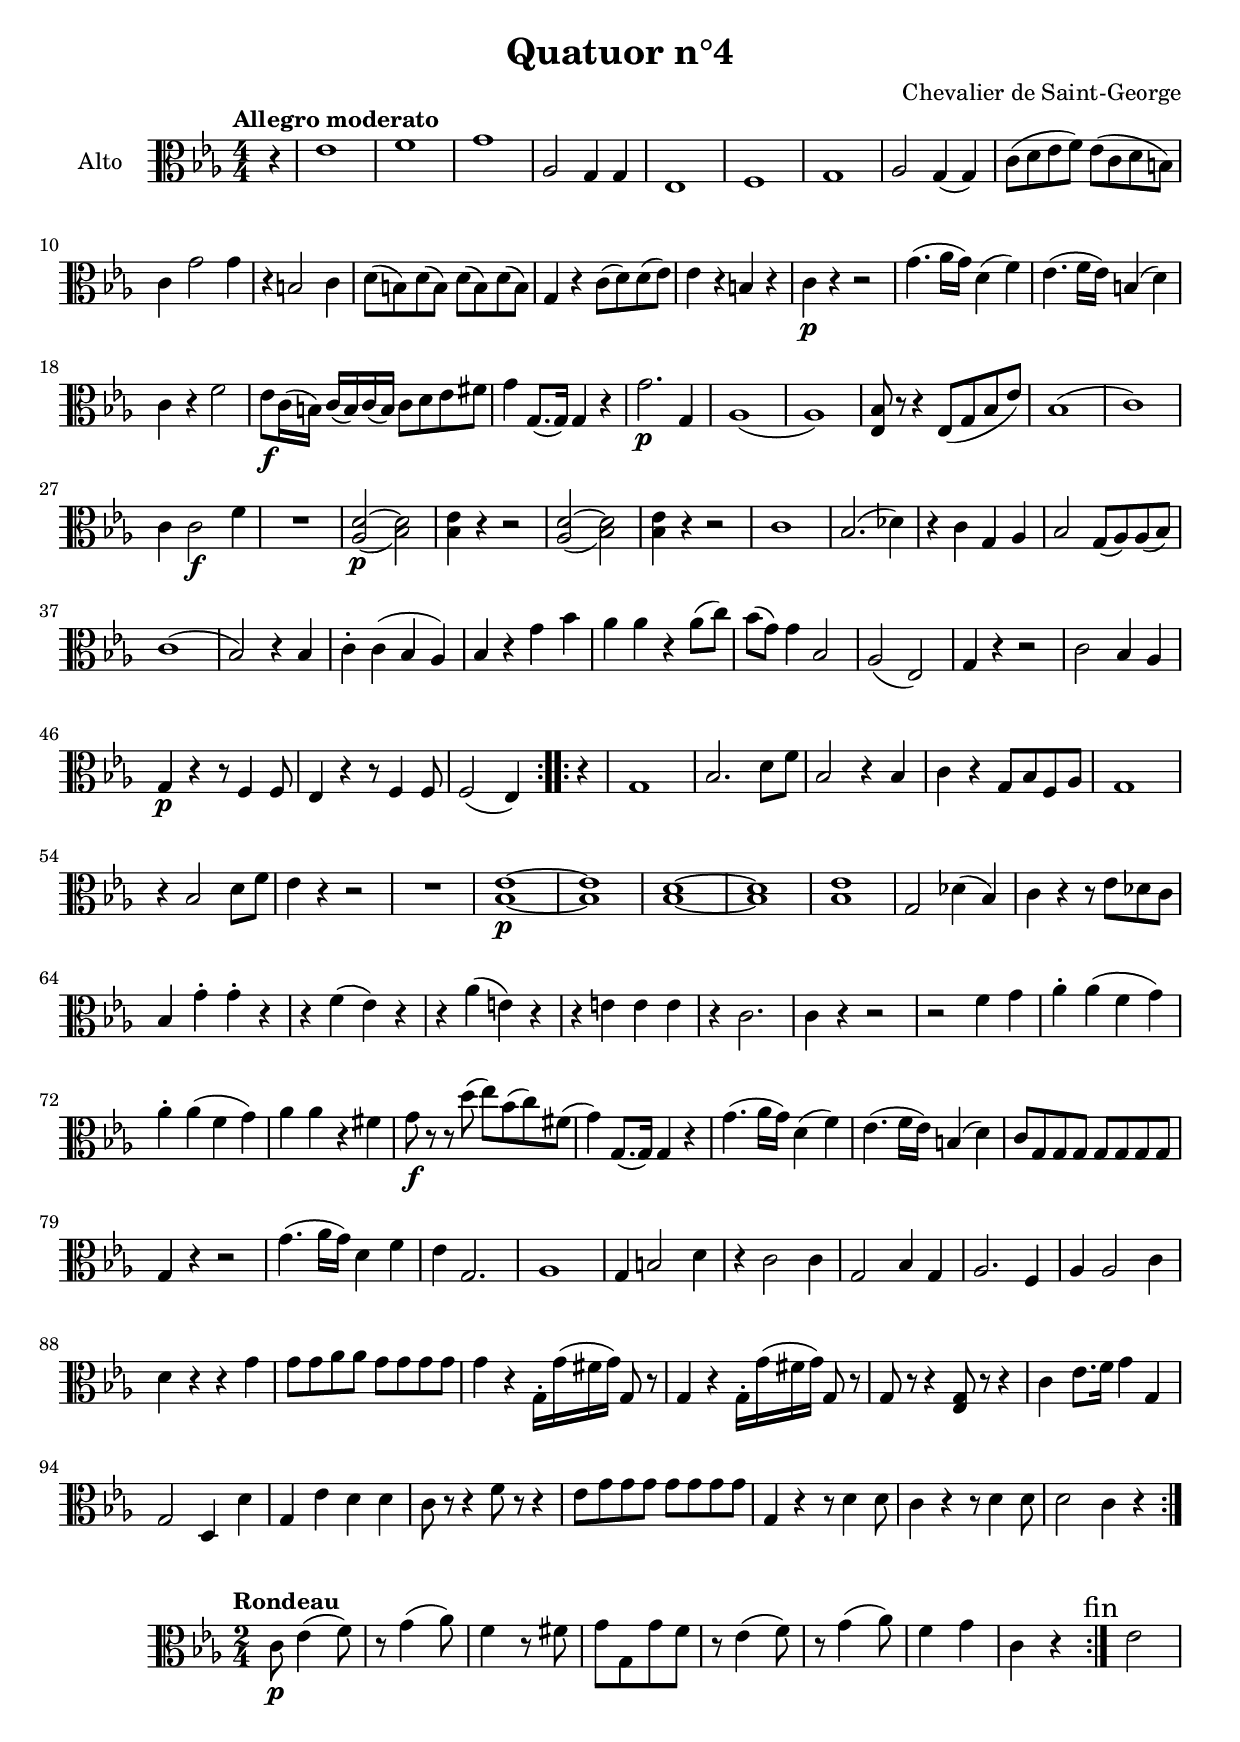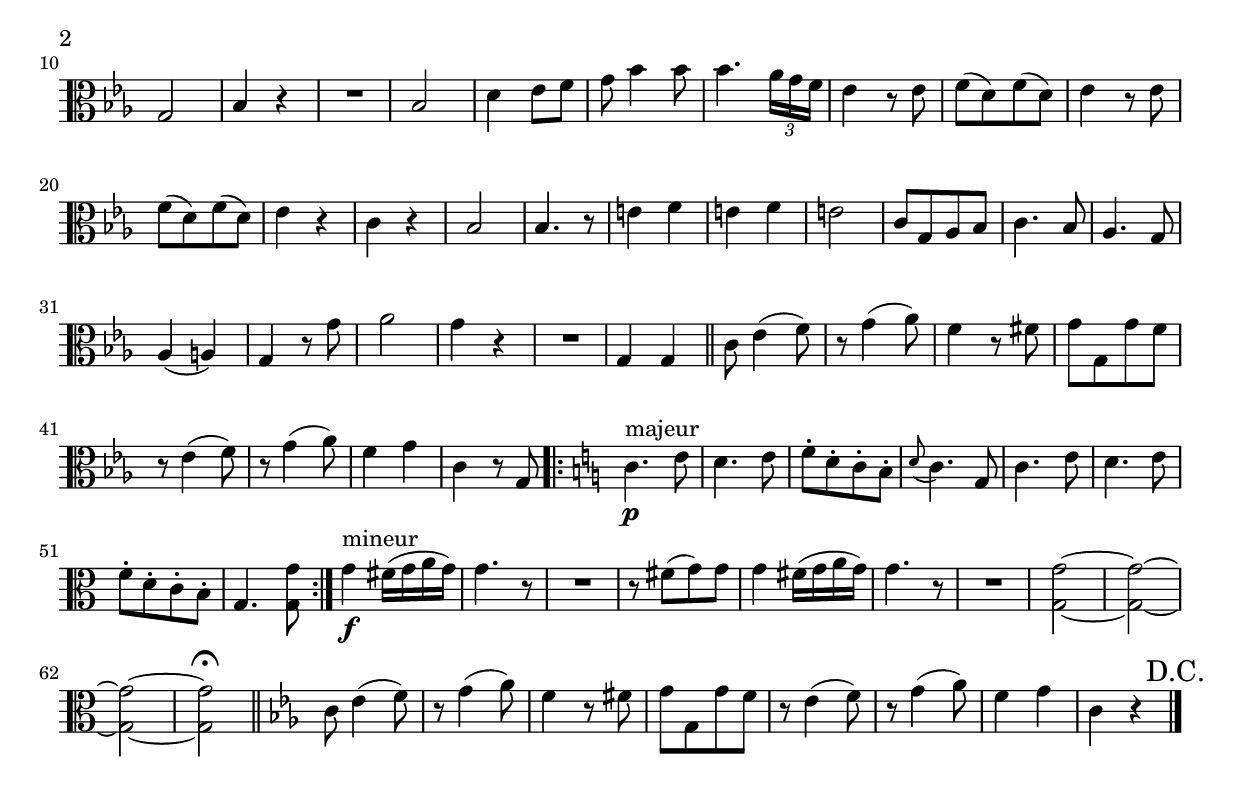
\version "2.14.2"

\include "util.ly"
\version "2.14.2"

% notes de la partie alto


violaMI = \relative c'
{
  
  \repeat volta 2 
  {
    \partial 4 r4 | %m0
    ef1 |
    f |
    g |
    af,2 g4 g |
    ef1 | %m5
    f |
    g |
    af2 g4( g) |
    c8( d ef f) ef( c d b) |
    c4 g'2 g4 | %m10
    r b,2 c4 |
    d8( b) d( b) d( b) d( b) |
    g4 r c8( d) d( ef) |
    ef4 r b r |
    c\p r r2 | %m15
    g'4.( af16 g) d4( f) |
    ef4.( f16 ef) b4( d) |
    c r f2 |
    ef8\f c16( b) c( b) c( b) c8 d ef fs |
    g4 g,8.( g16) g4 r | %m20
    g'2.\p g,4 |
    af1( |
    af) |
    <ef bf'>8 r r4 ef8( g bf ef) |
    bf1( | %m25
    c) |
    c4 c2\f f4 |
    R1 |
    <af, d>2\p_( ~ <bf d>) |
    <bf ef>4 r r2 | %m30
    <af d>2_( ~ <bf d>) |
    <bf ef>4 r r2 |
    c1 |
    bf2.( df4) |
    r c g af | %m35
    bf2 g8( af) af( bf) |
    c1( |
    bf2) r4 bf |
    c-. c( bf af) |
    bf r g' bf | %m40
    af af r af8( c) |
    bf( g) g4 bf,2 |
    af( ef) |
    g4 r r2 |
    c bf4 af | %m45
    g\p r r8 f4 f8 |
    ef4 r r8 f4 f8 |
    f2( ef4)
  }
  \repeat volta 2 
  {
    r |
    g1 |
    bf2. d8 f | %m50
    bf,2 r4 bf |
    c r g8 bf f af |
    g1 |
    r4 bf2 d8 f |
    ef4 r r2 | %m55
    R1 |
    <bf ef>1\p ~ |
    <bf ef> |
    <bf d> ~ |
    <bf d> | %m60
    <bf ef> |
    g2 df'4( bf) |
    c r r8 ef df c |
    bf4 g'-. g-. r |
    r f( ef) r | %m65
    r af(e) r |
    r e e e |
    r c2. |
    c4 r r2 |
    r f4 g | %m70
    af-. af( f g) |
    af-. af( f g) |
    af af r fs |
    g8\f r r d'( ef) bf( c) fs,( |
    g4) g,8.( g16) g4 r | %m75
    g'4.( af16 g) d4( f) |
    ef4.( f16 ef) b4( d) |
    c8 g g g  g g g g |
    g4 r r2 |
    g'4.( af16 g) d4 f | %m80
    ef g,2. |
    af1 |
    g4 b2 d4 |
    r c2 c4 |
    g2 bf4 g | %m85
    af2. f4 |
    af af2 c4 |
    d r r g |
    g8 g af af  g g g g |
    g4 r g,16-. g'( fs g) g,8 r | %m90
    g4 r g16-. g'( fs g) g,8 r |
    g r r4 <ef g>8 r r4 |
    c' ef8. f16 g4 g, |
    g2 d4 d' |
    g, ef' d d | %m95
    c8 r r4 f8 r r4 |
    ef8 g g g  g g g g |
    g,4 r r8 d'4 d8 |
    c4 r r8 d4 d8 |
    d2 c4 r | %m100
  }
}

violaMII = \relative c'
{

  \set Timing.beamExceptions = #'()
  \set Timing.beatStructure = #'(2) %pour avoir les croches par 4

  \repeat volta 2
  {
    c8\p ef4( f8) |
    r g4( af8) |
    f4 r8 fs |
%    \override Stem #'direction = #DOWN
    g g, g' f |
%    \revert Stem #'direction
    r ef4( f8) | %m5
    r g4( af8) |
    f4 g |
    c, r\mark "fin" |
  }
  ef2 |
  g, | %m10
  bf4 r |
  R2 |
  bf2 |
  d4 ef8 f |
  g bf4 bf8 | %m15
  bf4. \times 2/3 {af16 g f} |
  ef4 r8 ef |
  f( d) f( d) |
  ef4 r8 ef |
  f( d) f( d) | %m20
  ef4 r |
  c r |
  bf2 |
  bf4. r8 |
  e4 f | %m25
  e f |
  e2 |
  c8 g af bf |
  c4. bf8 |
  af4. g8 | %m30
  af4( a) |
  g r8 g' |
  af2 |
  g4 r |
  R2 | %m35
  g,4 g \bar "||" |
  c8 ef4( f8) |
  r g4( af8) |
  f4 r8 fs |
  g g, g' f | %m40
  r ef4( f8) |
  r g4( af8) |
  f4 g |
  c, r8 g |
  \key c \major
  \repeat volta 2
  {
				%\once \override TextScript #'self-alignment-X = #0.7 %texte decale à gauche
    c4.\p^\markup{majeur} e8 | %m45
    d4. e8 |
    f-. d-. c-. b-. |
    \appoggiatura d c4. g8 |
    c4. e8 |
    d4. e8 |
    f-. d-. c-. b-. |
    g4. <g g'>8
  }
				%\once \override TextScript #'Y-offset = #4 %rehausser le texte
  g'4\f^\markup{mineur} fs16( g a g) |
  g4. r8 |
  R2 | %m55
  r8 fs( g) g |
  g4 fs16( g a g) |
  g4. r8 |
  R2 |
  <g, g'>2 ~ | %m60
  <g g'> ~ |
  <g g'> ~ |
  \once \override Script #'Y-offset = #4.5
  <g g'>\fermata\bar "||" |
  \key c \minor
  c8 ef4( f8) |
  r g4( af8) |
  f4 r8 fs |
				%\override Stem #'direction = #DOWN
  g g, g' f |
				%\revert Stem #'direction
  r ef4( f8) |
  r g4( af8) |
  f4 g |
  c,4 r\mark "D.C." \bar "|." |
}



\new Staff
\with {instrumentName = "Alto"}
{
  \globalI
  \clef alto
  \violaMI
}


% 2nd mvt
\new Staff
{
 \globalII
  \clef alto
  \violaMII
}
